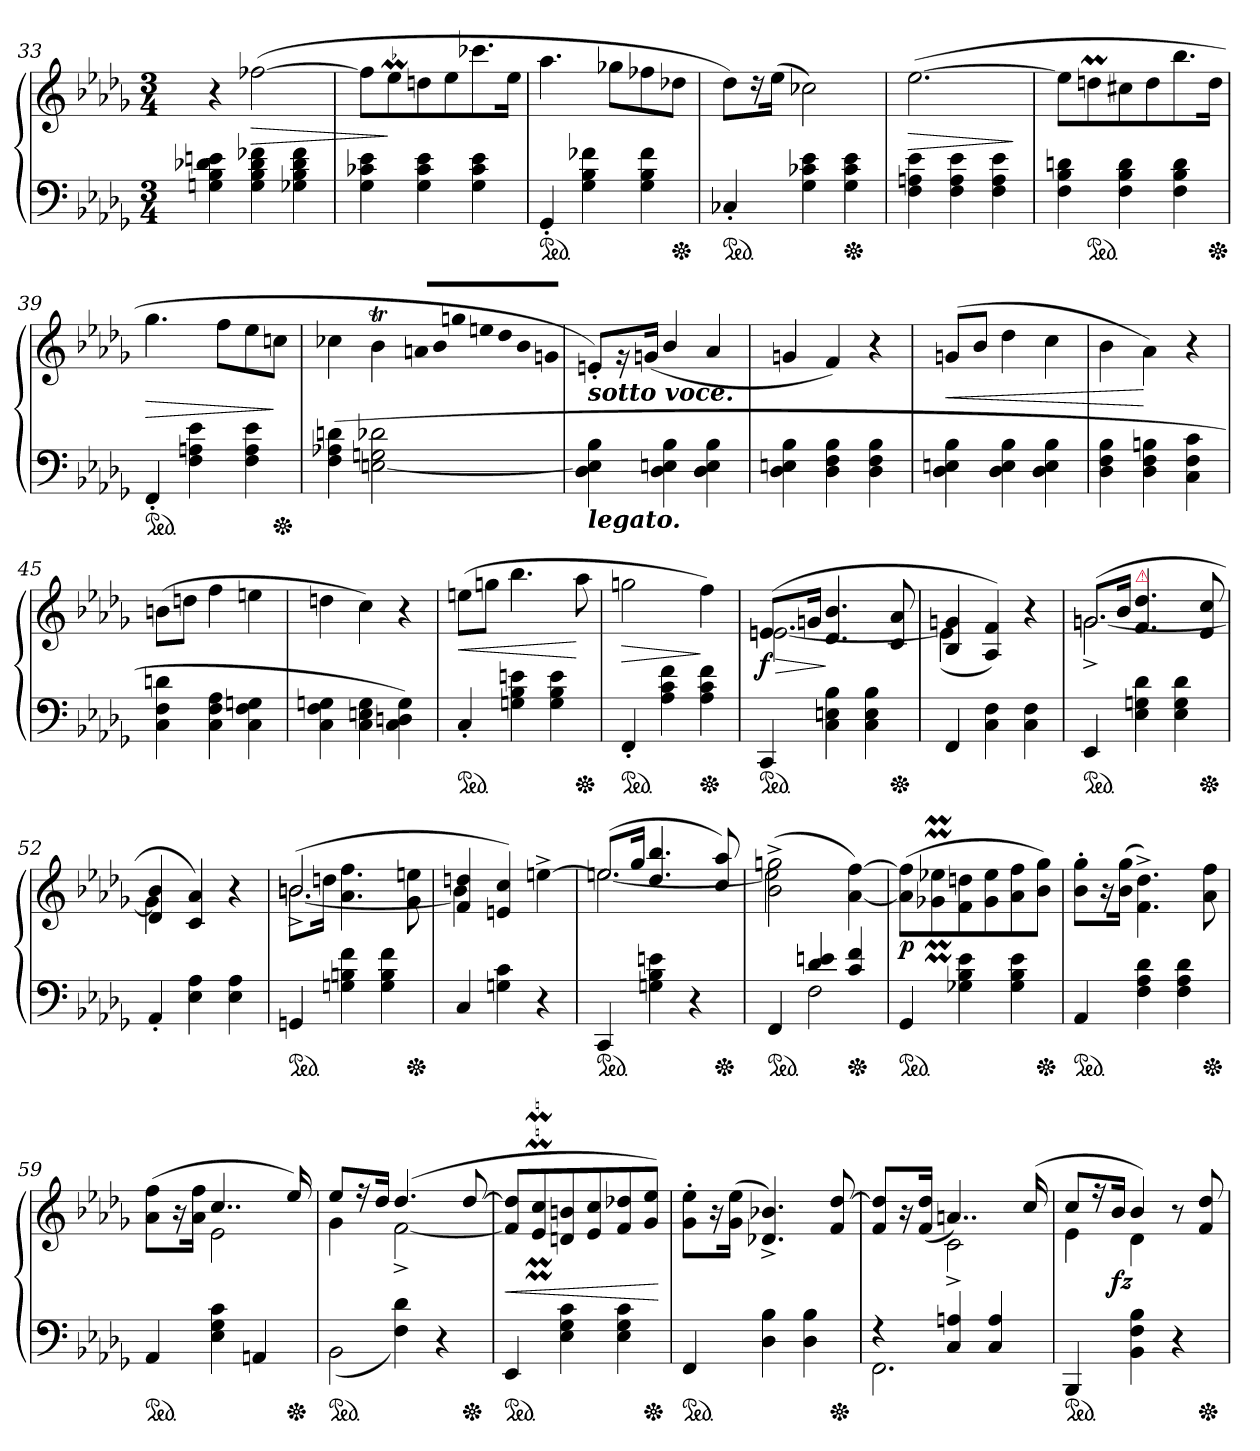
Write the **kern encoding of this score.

**kern	**kern	**dynam
*part1	*part1	*part1
*staff2	*staff1	*staff1/2
*clefF4	*clefG2	*
*k[b-e-a-d-g-]	*k[b-e-a-d-g-]	*
*D-:	*D-:	*
*M3/4	*M3/4	*
=33	=33	=33
4Gn 4B- 4d-X 4en	4r	.
4G 4B- 4d- 4f-X	(>[2ff-X	>
4G-X 4B- 4d- 4f-	.	.
=34	=34	=34
4G- 4c-X 4e-	8ff-L]	.
!	!LO:MOR:acc=-	!
.	8ee-m	]
4G- 4c- 4e-	8ddn	.
.	8ee-	.
4G- 4c- 4e-	8.ccc-X	.
.	16ee-Jk	.
=35	=35	=35
*ped	*	*
4GG-'	4.aa-	.
4G- 4B- 4f-X	.	.
.	8gg-XL	.
4G- 4B- 4f-	8ff-X	.
*Xped	*	*
.	8dd-XJ	.
=36	=36	=36
*ped	*	*
4C-X'	8dd-L)	.
.	16r	.
.	(>16ee-Jk	.
4G- 4c-X 4e-	2cc-X)	.
*Xped	*	*
4G- 4c- 4e-	.	.
=37	=37	=37
4F 4An 4e-	(>[2.ee-	>
4F 4A 4e-	.	.
4F 4A 4e-	.	.
.	.	]
=38	=38	=38
4F 4B- 4dn	8ee-L]	.
*ped	*	*
.	8ddnm	.
4F 4B- 4d	8cc#X	.
.	8dd	.
4F 4B- 4d	8.bb-	.
*Xped	*	*
.	16ddJk	.
=39	=39	=39
*ped	*	*
4FF'	4.gg-	>
4F 4An 4e-	.	.
.	8ffL	.
4F 4A 4e-	8ee-	.
*Xped	*	*
.	8ccnJ	]
=40	=40	=40
(>4F 4A-X 4dn	4cc-X	.
[2En 2Gn 2d-X	4b-t	.
*	*Xtuplet	*
!	!LO:N:vis=8	!
.	28an!/L	.
!	!LO:N:vis=8	!
.	28b-!/	.
!	!LO:N:vis=8	!
.	28ggn!/	.
!	!LO:N:vis=8	!
.	28een!/	.
!	!LO:N:vis=8	!
.	28dd-!/	.
!	!LO:N:vis=8	!
.	28b-!/	.
!	!LO:N:vis=8	!
.	28gn!/J	.
=41	=41	=41
!	!LO:TX:b:Bi:t=sotto voce.	!
!LO:TX:b:Bi:t=legato.	!	!
4D- 4En] 4B-	8en'>/L)	.
.	16r	.
.	(<16gnJk	.
4D- 4E 4B-	4b-/	.
4D- 4E 4B-	4a-	.
=42	=42	=42
4D- 4En 4B-	4gn	.
4D- 4F 4B-	4f)	.
4D- 4F 4B-	4r	.
=43	=43	=43
4D- 4En 4B-	(>8gnL	<
.	8b-J	.
4D- 4E 4B-	4dd-	.
4D- 4E 4B-	4cc	.
=44	=44	=44
4D- 4F 4B-	4b-	.
4D- 4F 4Bn	4a-\)	[
4C 4F 4c	4r	.
=45	=45	=45
4C 4F 4dn	(>8bnL	.
.	8ddnJ	.
4C 4F 4A-	4ff	.
4C 4F 4Gn	4een	.
=46	=46	=46
4C 4F 4Gn	4ddn	.
4C 4En 4G	4cc)	.
4C 4Dn 4G)	4r	.
=47	=47	=47
*ped	*	*
4C'	(>8eenL	<
.	8ggnJ	.
4Gn 4B- 4en	4.bb-	.
4G 4B- 4e	.	.
*Xped	*	*
.	8aa-	[
=48	=48	=48
*ped	*	*
4FF'	2ggn	>
4A- 4c 4f	.	.
*Xped	*	*
4A- 4c 4f	4ff)	]
=49	=49	=49
!	!LO:N:vis=2.	!
*	*^	*
*ped	*	*	*
4CC	(>8.en	[2.en	> f
.	16gnJJ	.	.
4C 4En 4B-	4.d- 4.b-	.	]
4C 4E 4B-	.	.	.
*Xped	*	*	*
.	8c 8a-	.	.
=50	=50	=50	=50
4FF	4B- 4gn	(<4en]	.
4C 4F	4A- 4f))	2ryy	.
4C 4F	4r	.	.
=51	=51	=51	=51
!	!LO:N:vis=2.	!	!
*ped	*	*	*
4EE-	(>8.gn	[2.gn^	.
.	16b-JJ	.	.
!	!LO:TX:a:color=crimson:t=⚠	!	!
4E- 4Gn 4d-	4.f 4.dd-	.	.
4E- 4G 4d-	.	.	.
*Xped	*	*	*
.	8e- 8cc	.	.
=52	=52	=52	=52
4AA-'	4d- 4b-	4gn]	.
4E- 4A-	4c 4a-)	2ryy	.
4E- 4A-	4r	.	.
=53	=53	=53	=53
!	!LO:N:vis=2.	!	!
*ped	*	*	*
4GGn	(>8.bn\	[2.bn^>/	.
.	16ddnJJ	.	.
4Gn 4Bn 4f	4.a-\ 4.ff\	.	.
4G 4B 4f	.	.	.
*Xped	*	*	*
.	8g-\ 8een\	.	.
=54	=54	=54	=54
4C/	4f 4ddn	4bn]	.
4Gn 4c	4en 4cc)	4ryy	.
4r	4ryy	[>4een^	.
=55	=55	=55	=55
!	!LO:N:vis=2.	!	!
*ped	*	*	*
4CC	(>8.een	2.een_	.
.	16gg-JJ	.	.
4Gn 4B- 4en	4.dd- 4.bb-	.	.
4r	.	.	.
*Xped	*	*	*
.	8cc 8aa-)	.	.
=56	=56	=56	=56
*^	*	*	*
*ped	*	*	*	*
4FF	4ryy	(>2b-^<\ 2ggn^<\	2een]	.
4d- 4en	2F	.	.	.
*Xped	*	*	*	*
4c 4f	.	[4a- [4ff)	4ryy	.
*v	*v	*	*	*
*	*v	*v	*
=57	=57	=57
*ped	*	*
4GG-	(>8a-] 8ff]L	p
.	8g-XM 8ee-XM	.
4G-X 4B- 4e-	8f 8ddn	.
.	8g- 8ee-	.
4G- 4B- 4e-	8a- 8ff	.
*Xped	*	*
.	8b- 8gg-J)	.
=58	=58	=58
*ped	*	*
4AA-	8b-' 8gg-'L	.
.	16r	.
.	(>16b- 16gg-Jk	.
4F 4A- 4d-	4.f^<\ 4.dd-^<\)	.
4F 4A- 4d-	.	.
*Xped	*	*
.	8a- 8ff	.
=59	=59	=59
*	*^	*
*ped	*	*	*
4AA-	(>8a- 8ffL	4ryy	.
.	16r	.	.
.	16a- 16ffJk	.	.
4E- 4G- 4c	4..cc	2e-	.
4AAn	.	.	.
*Xped	*	*	*
.	16ee-)	.	.
=60	=60	=60	=60
*^	*	*	*
*ped	*	*	*	*
4ryy	(>2BB-	8ee-L	4g-	.
.	.	16r	.	.
.	.	16dd-Jk	.	.
4F\ 4d-\)	.	(>4.dd-	[2f^	.
4r	4ryy	.	.	.
*Xped	*	*	*	*
.	.	[8dd-	.	.
*v	*v	*	*	*
*	*v	*v	*
=61	=61	=61
*ped	*	*
4EE-	8f] 8dd-]L	<
.	8e-M 8ccM	.
4E- 4G- 4c	8dn 8bn	.
.	8e- 8cc	.
4E- 4G- 4c	8f 8dd-	.
*Xped	*	*
.	8g- 8ee-J)	.
.	.	[
=62	=62	=62
*ped	*	*
4FF	8g-'\ 8ee-'\L	.
.	16r	.
.	(>16g- 16ee-Jk	.
4D- 4B-	4.d-X^ 4.b-X^)	.
4D- 4B-	.	.
*Xped	*	*
.	8f [8dd-	.
=63	=63	=63
*^	*^	*
4r	2.FF	8f/ 8dd-]/L	4ryy	.
.	.	16r	.	.
.	.	(>16f 16dd-Jk	.	.
4C 4An	.	4..an)	2c^	.
4C 4A	.	.	.	.
.	.	(>16cc	.	.
*v	*v	*	*	*
=64	=64	=64	=64
*ped	*	*	*
4BBB-	8ccL	4e-	.
.	16r	.	.
.	16b-Jk	.	fz
4BB- 4F 4B-	4b-)	4d-	.
4r	8r	4ryy	.
*Xped	*	*	*
.	8f 8dd-	.	.
*	*v	*v	*
=	=	=
*-	*-	*-
